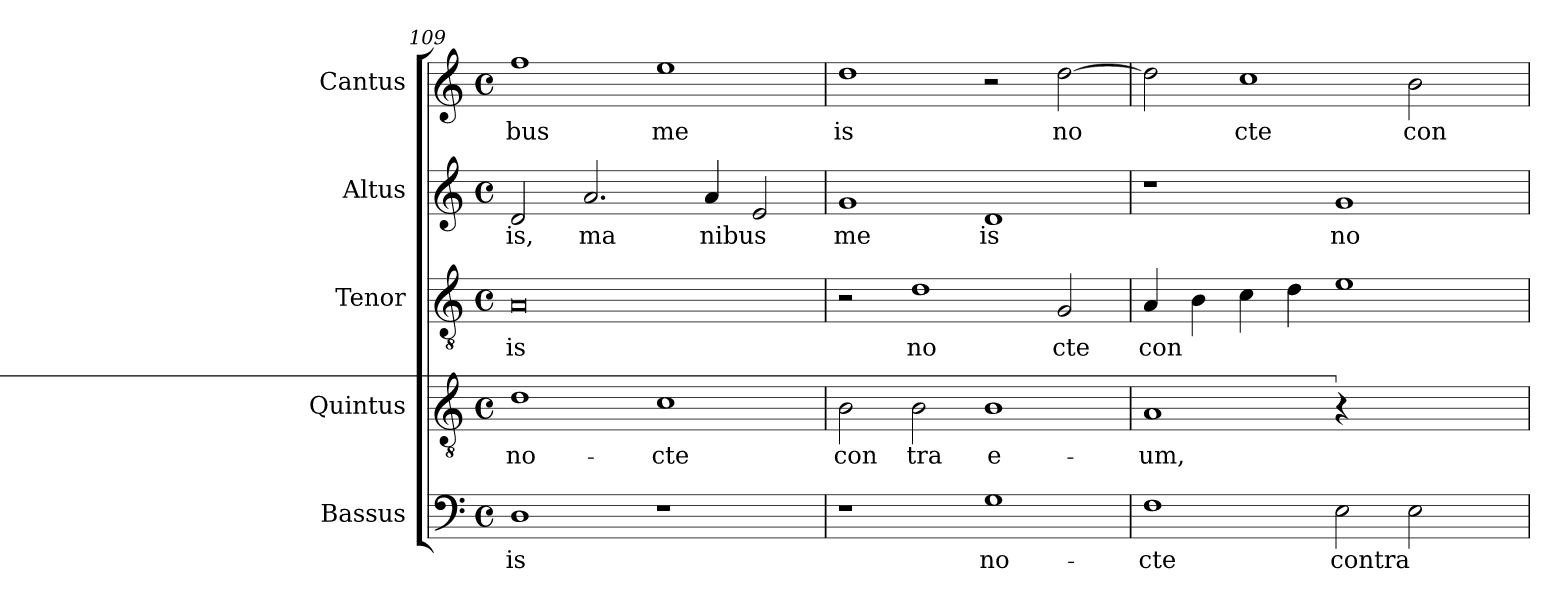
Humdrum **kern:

**kern	**text	**kern	**text	**kern	**text	**kern	**text	**kern	**text
*part5	*part5	*part4	*part4	*part3	*part3	*part2	*part2	*part1	*part1
*staff5	*staff5	*staff4	*staff4	*staff3	*staff3	*staff2	*staff2	*staff1	*staff1
*I"Bassus	*	*I"Quintus	*	*I"Tenor	*	*I"Altus	*	*I"Cantus	*
*clefF4	*	*clefGv2	*	*clefGv2	*	*clefG2	*	*clefG2	*
*M4/4	*	*M4/4	*	*M4/4	*	*M4/4	*	*M4/4	*
*met(c)	*	*met(c)	*	*met(c)	*	*met(c)	*	*met(c)	*
=109	=109	=109	=109	=109	=109	=109	=109	=109	=109
!	!LO:LY:b:cj	!	!LO:LY:b:cj	!	!LO:LY:b:cj	!	!LO:LY:b:cj	!	!LO:LY:b:cj
1D	-is	1d	no-	0A	is	2d/	is,	1ff	bus
!	!	!	!	!	!	!	!LO:LY:b:cj	!	!
.	.	.	.	.	.	2.a/	ma	.	.
!	!	!	!LO:LY:b:cj	!	!	!	!	!	!LO:LY:b:cj
1r	.	1c	-cte	.	.	.	.	1ee	me
!	!	!	!	!	!	!	!LO:LY:b	!	!
.	.	.	.	.	.	4a/	nibus	.	.
.	.	.	.	.	.	2e/	.	.	.
=110	=110	=110	=110	=110	=110	=110	=110	=110	=110
!	!	!	!LO:LY:b:cj	!	!	!	!LO:LY:b:cj	!	!LO:LY:b:cj
1r	.	2B\	con	2r	.	1g	me	1dd	is
!	!	!	!LO:LY:b:cj	!	!LO:LY:b:cj	!	!	!	!
.	.	2B\	tra	1d	no	.	.	.	.
!	!LO:LY:b:cj	!	!LO:LY:b:cj	!	!	!	!LO:LY:b:cj	!	!
1G	no-	1B	e-	.	.	1d	is	2r	.
!	!	!	!	!	!LO:LY:b:cj	!	!	!	!LO:LY:b:cj
.	.	.	.	2G/	cte	.	.	[>2dd\	no
=111	=111	=111	=111	=111	=111	=111	=111	=111	=111
!	!LO:LY:b:cj	!	!LO:LY:b:cj	!	!LO:LY:b	!	!	!	!
1F	-cte	1A	-um,	4A/	con	1r	.	2dd\]	.
.	.	.	.	4B\	.	.	.	.	.
!	!	!	!	!	!	!	!	!	!LO:LY:b:cj
.	.	.	.	4c\	.	.	.	1cc	cte
.	.	.	.	4d\	.	.	.	.	.
!	!LO:LY:b:cj	!LO:N:vis=1	!	!	!	!	!LO:LY:b:cj	!	!
2E\	contra	4%5r	.	1e	.	1g	no	.	.
!	!	!	!	!	!	!	!	!	!LO:LY:b
2E\	.	.	.	.	.	.	.	2b\	con
4ryy	.	.	.	4ryy	.	4ryy	.	4ryy	.
=	=	=	=	=	=	=	=	=	=
*-	*-	*-	*-	*-	*-	*-	*-	*-	*-
